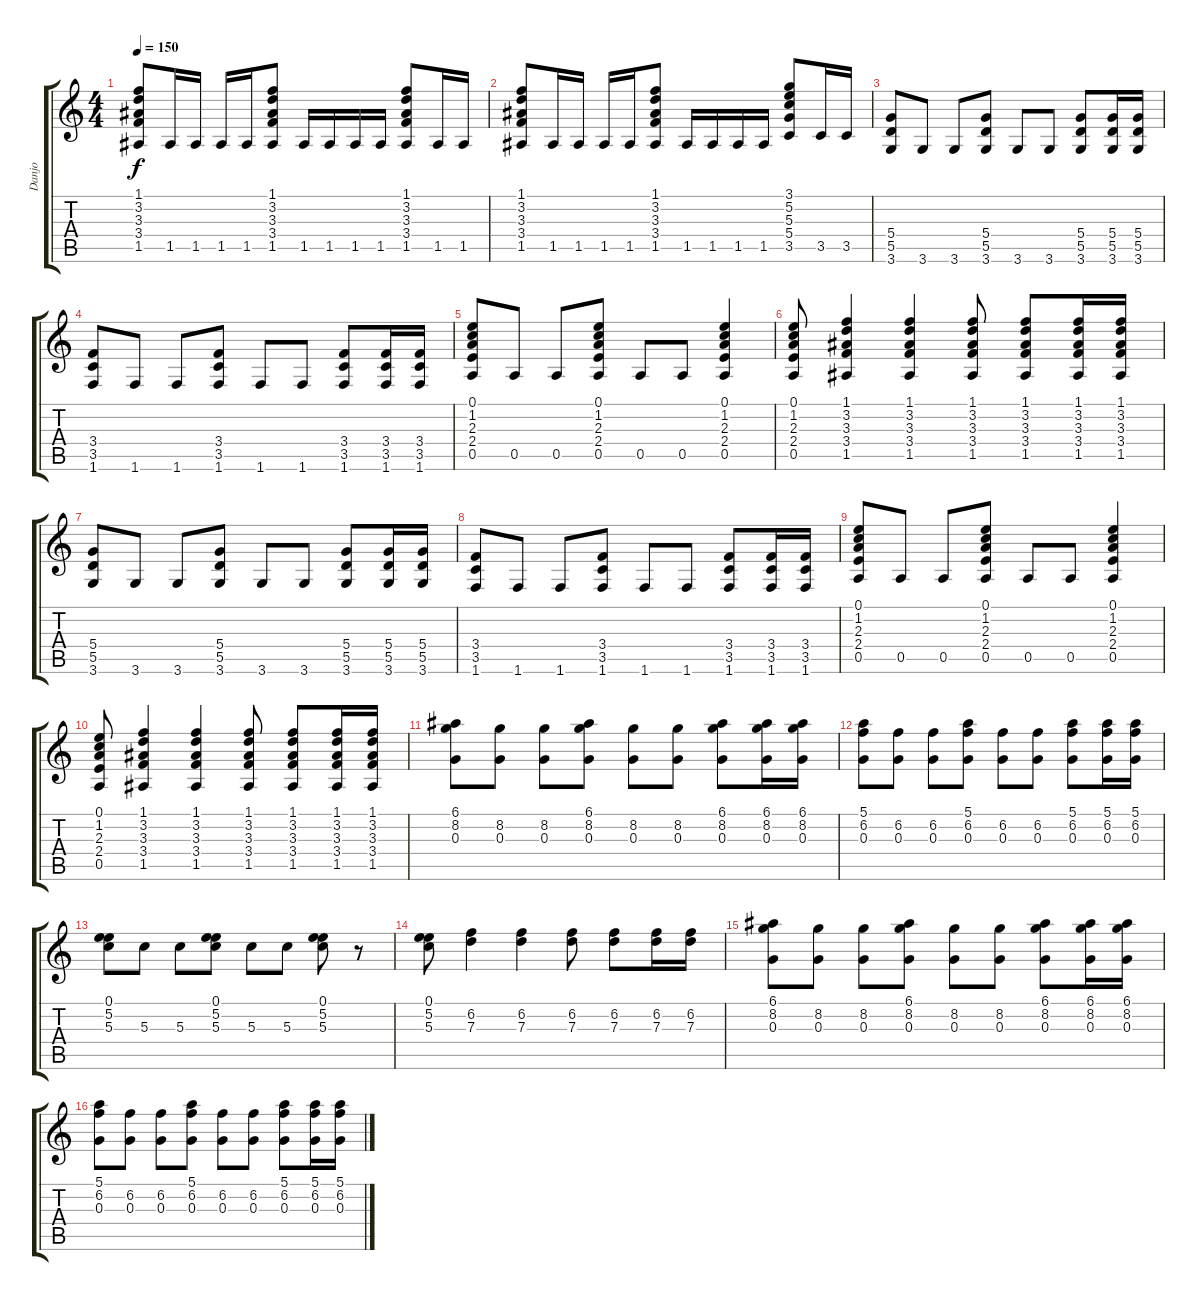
\track ("Danjo" "Danjo") {instrument acousticguitarnylon}
\staff {score tabs}
\tuning (E4 B3 G3 D3 A2 E2) {hide}
\ts (4 4)
\tempo 150
\clef g2
\ks c
(1.1 3.2 3.3 3.4 1.5).8{dy f} 1.5.16 1.5.16 1.5.16 1.5.16 (1.1 3.2 3.3 3.4 1.5).8 1.5.16 1.5.16 1.5.16 1.5.16 (1.1 3.2 3.3 3.4 1.5).8 1.5.16 1.5.16 |
(1.1 3.2 3.3 3.4 1.5).8 1.5.16 1.5.16 1.5.16 1.5.16 (1.1 3.2 3.3 3.4 1.5).8 1.5.16 1.5.16 1.5.16 1.5.16 (3.1 5.2 5.3 5.4 3.5).8 3.5.16 3.5.16 |
(5.4 5.5 3.6).8 3.6.8 3.6.8 (5.4 5.5 3.6).8 3.6.8 3.6.8 (5.4 5.5 3.6).8 (5.4 5.5 3.6).16 (5.4 5.5 3.6).16 |
(3.4 3.5 1.6).8 1.6.8 1.6.8 (3.4 3.5 1.6).8 1.6.8 1.6.8 (3.4 3.5 1.6).8 (3.4 3.5 1.6).16 (3.4 3.5 1.6).16 |
(0.1 1.2 2.3 2.4 0.5).8 0.5.8 0.5.8 (0.1 1.2 2.3 2.4 0.5).8 0.5.8 0.5.8 (0.1 1.2 2.3 2.4 0.5).4 |
(0.1 1.2 2.3 2.4 0.5).8 (1.1 3.2 3.3 3.4 1.5).4 (1.1 3.2 3.3 3.4 1.5).4 (1.1 3.2 3.3 3.4 1.5).8 (1.1 3.2 3.3 3.4 1.5).8 (1.1 3.2 3.3 3.4 1.5).16 (1.1 3.2 3.3 3.4 1.5).16 |
(5.4 5.5 3.6).8 3.6.8 3.6.8 (5.4 5.5 3.6).8 3.6.8 3.6.8 (5.4 5.5 3.6).8 (5.4 5.5 3.6).16 (5.4 5.5 3.6).16 |
(3.4 3.5 1.6).8 1.6.8 1.6.8 (3.4 3.5 1.6).8 1.6.8 1.6.8 (3.4 3.5 1.6).8 (3.4 3.5 1.6).16 (3.4 3.5 1.6).16 |
(0.1 1.2 2.3 2.4 0.5).8 0.5.8 0.5.8 (0.1 1.2 2.3 2.4 0.5).8 0.5.8 0.5.8 (0.1 1.2 2.3 2.4 0.5).4 |
(0.1 1.2 2.3 2.4 0.5).8 (1.1 3.2 3.3 3.4 1.5).4 (1.1 3.2 3.3 3.4 1.5).4 (1.1 3.2 3.3 3.4 1.5).8 (1.1 3.2 3.3 3.4 1.5).8 (1.1 3.2 3.3 3.4 1.5).16 (1.1 3.2 3.3 3.4 1.5).16 |
(6.1 8.2 0.3).8 (8.2 0.3).8 (8.2 0.3).8 (6.1 8.2 0.3).8 (8.2 0.3).8 (8.2 0.3).8 (6.1 8.2 0.3).8 (6.1 8.2 0.3).16 (6.1 8.2 0.3).16 |
(5.1 6.2 0.3).8 (6.2 0.3).8 (6.2 0.3).8 (5.1 6.2 0.3).8 (6.2 0.3).8 (6.2 0.3).8 (5.1 6.2 0.3).8 (5.1 6.2 0.3).16 (5.1 6.2 0.3).16 |
(0.1 5.2 5.3).8 5.3.8 5.3.8 (0.1 5.2 5.3).8 5.3.8 5.3.8 (0.1 5.2 5.3).8 r.8 |
(0.1 5.2 5.3).8 (6.2 7.3).4 (6.2 7.3).4 (6.2 7.3).8 (6.2 7.3).8 (6.2 7.3).16 (6.2 7.3).16 |
(6.1 8.2 0.3).8 (8.2 0.3).8 (8.2 0.3).8 (6.1 8.2 0.3).8 (8.2 0.3).8 (8.2 0.3).8 (6.1 8.2 0.3).8 (6.1 8.2 0.3).16 (6.1 8.2 0.3).16 |
(5.1 6.2 0.3).8 (6.2 0.3).8 (6.2 0.3).8 (5.1 6.2 0.3).8 (6.2 0.3).8 (6.2 0.3).8 (5.1 6.2 0.3).8 (5.1 6.2 0.3).16 (5.1 6.2 0.3).16
